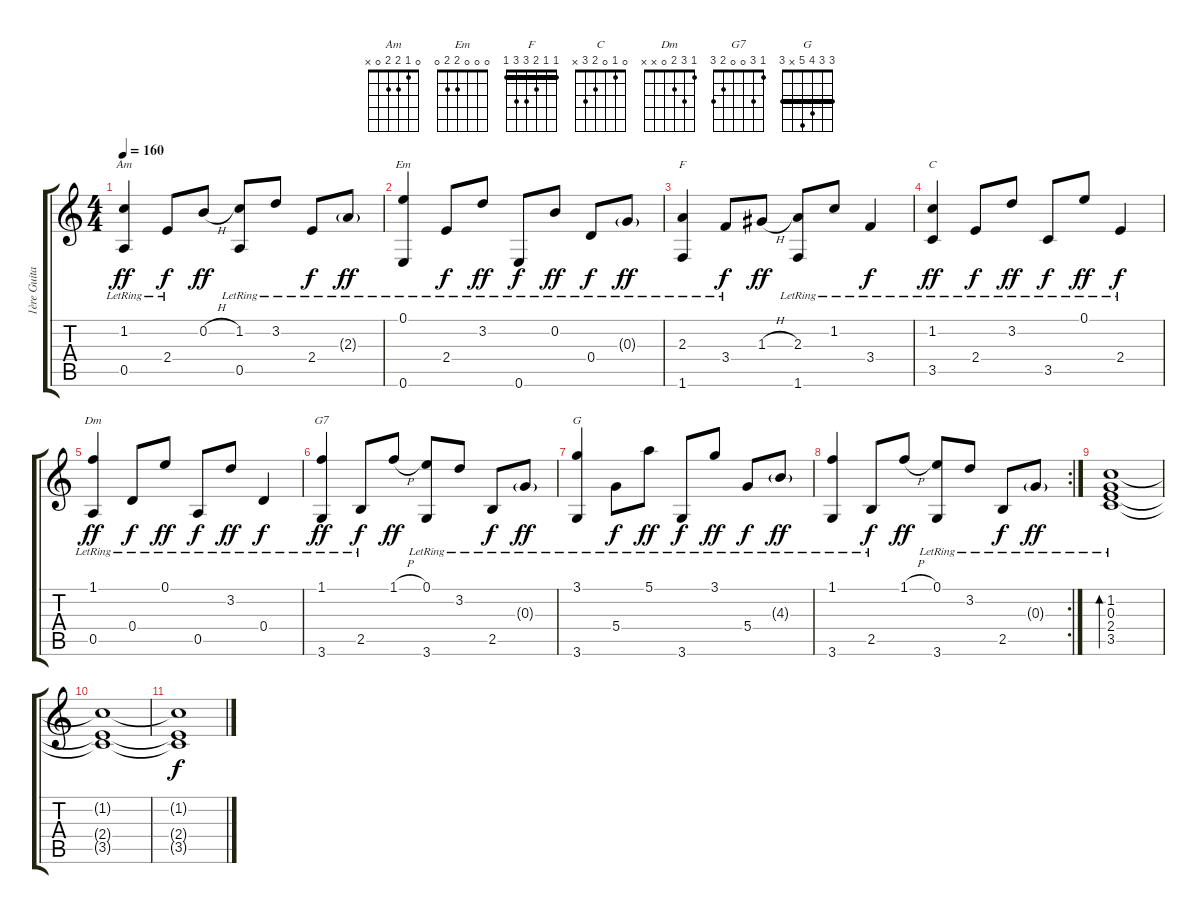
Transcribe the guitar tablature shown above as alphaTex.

\track ("1ère Guitare" "1ère Guita") {instrument acousticguitarsteel}
\staff {score tabs}
\tuning (E4 B3 G3 D3 A2 E2) {hide}
\chord ("Am" 0 1 2 2 0 x)
\chord ("Em" 0 0 0 2 2 0)
\chord ("F" 1 1 2 3 3 1) {barre 1}
\chord ("C" 0 1 0 2 3 x)
\chord ("Dm" 1 3 2 0 x x)
\chord ("G7" 1 3 0 0 2 3)
\chord ("G" 3 3 4 5 x 3) {barre 3}
\ts (4 4)
\tempo 160
\clef g2
\ks c
(1.2{lr} 0.5{lr}).4{ch "Am" dy ff} 2.4{lr}.8{dy f} 0.2{h}.8{dy ff} (1.2{lr} 0.5{lr}).8 3.2{lr}.8 2.4{lr}.8{dy f} 2.3{g lr}.8{dy ff} |
(0.1{lr} 0.6{lr}).4{ch "Em"} 2.4{lr}.8{dy f} 3.2{lr}.8{dy ff} 0.6{lr}.8{dy f} 0.2{lr}.8{dy ff} 0.4{lr}.8{dy f} 0.3{g lr}.8{dy ff} |
(2.3{lr} 1.6{lr}).4{ch "F"} 3.4{lr}.8{dy f} 1.3{h}.8{dy ff} (2.3{lr} 1.6{lr}).8 1.2{lr}.8 3.4{lr}.4{dy f} |
(1.2{lr} 3.5{lr}).4{ch "C" dy ff} 2.4{lr}.8{dy f} 3.2{lr}.8{dy ff} 3.5{lr}.8{dy f} 0.1{lr}.8{dy ff} 2.4{lr}.4{dy f} |
(1.1{lr} 0.5{lr}).4{ch "Dm" dy ff} 0.4{lr}.8{dy f} 0.1{lr}.8{dy ff} 0.5{lr}.8{dy f} 3.2{lr}.8{dy ff} 0.4{lr}.4{dy f} |
(1.1{lr} 3.6{lr}).4{ch "G7" dy ff} 2.5{lr}.8{dy f} 1.1{h}.8{dy ff} (0.1{lr} 3.6{lr}).8 3.2{lr}.8 2.5{lr}.8{dy f} 0.3{g lr}.8{dy ff} |
(3.1{lr} 3.6{lr}).4{ch "G"} 5.4{lr}.8{dy f} 5.1{lr}.8{dy ff} 3.6{lr}.8{dy f} 3.1{lr}.8{dy ff} 5.4{lr}.8{dy f} 4.3{g lr}.8{dy ff} |
\rc 2
(1.1{lr} 3.6{lr}).4 2.5{lr}.8{dy f} 1.1{h}.8{dy ff} (0.1{lr} 3.6{lr}).8 3.2{lr}.8 2.5{lr}.8{dy f} 0.3{g lr}.8{dy ff} |
(1.2{lr} 0.3{lr} 2.4{lr} 3.5{lr}).1{bd 480} |
(1.2{t} 2.4{t} 3.5{t}).1 |
(1.2{t} 2.4{t} 3.5{t}).1{dy f}
